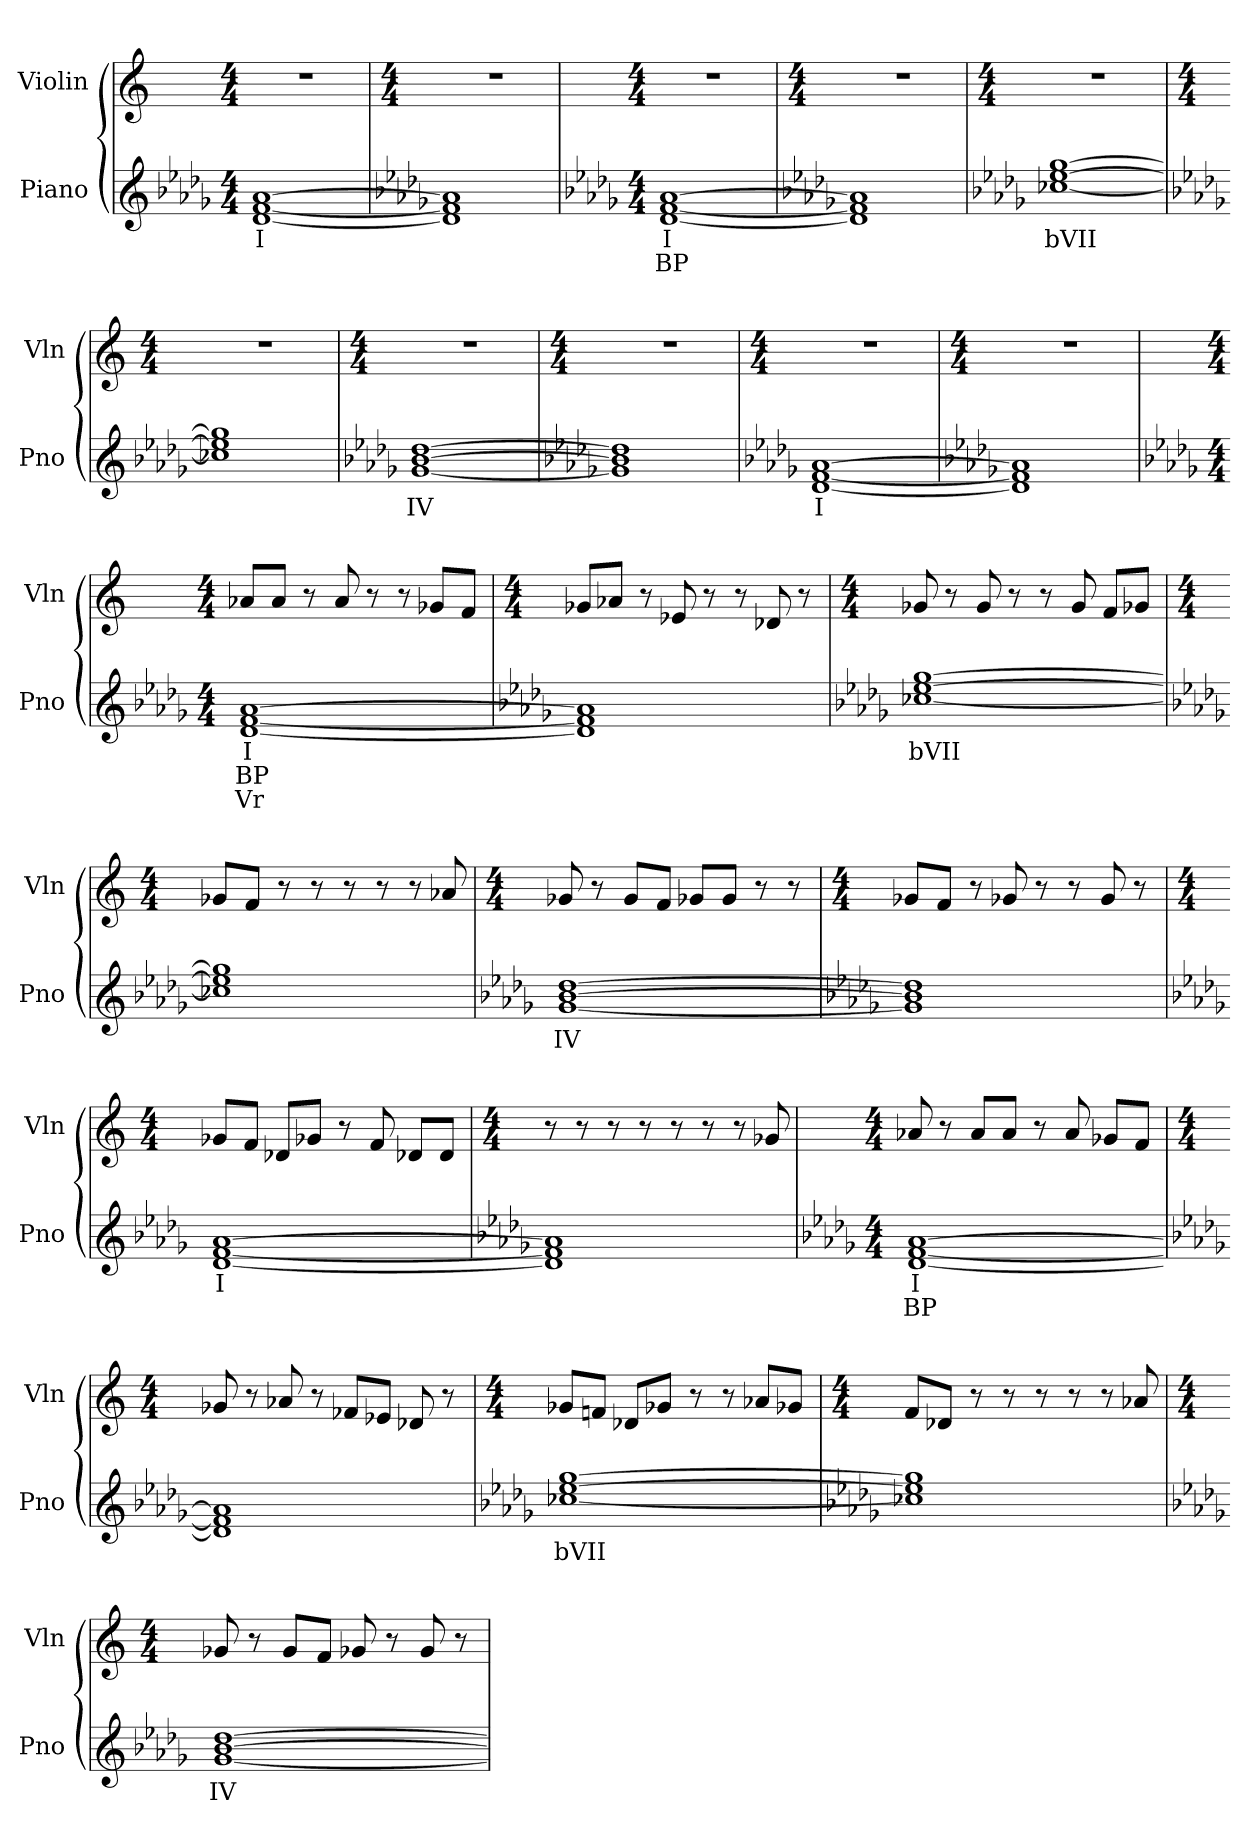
**kern	**text	**text	**text	**kern
*part2	*part2	*part2	*part2	*part1
*staff2	*staff2	*staff2	*staff2	*staff1
*I"Piano	*	*	*	*I"Violin
*I'Pno	*	*	*	*I'Vln
*k[b-e-a-d-g-]	*	*	*	*
*D-:	*	*	*	*
*M4/4	*	*	*	*M4/4
=	=	=	=	=
[1d- [1f [1a-	I	.	.	1r
=	=	=	=	=
*k[b-e-a-d-g-]	*	*	*	*
*D-:	*	*	*	*
*	*	*	*	*M4/4
1d-] 1f] 1a-]	.	.	.	1r
=	=	=	=	=
*k[b-e-a-d-g-]	*	*	*	*
*D-:	*	*	*	*
*M4/4	*	*	*	*M4/4
[1d- [1f [1a-	I	BP	.	1r
=	=	=	=	=
*k[b-e-a-d-g-]	*	*	*	*
*D-:	*	*	*	*
*	*	*	*	*M4/4
1d-] 1f] 1a-]	.	.	.	1r
=	=	=	=	=
*k[b-e-a-d-g-]	*	*	*	*
*D-:	*	*	*	*
*	*	*	*	*M4/4
[1cc-X [1ee- [1gg-	bVII	.	.	1r
=	=	=	=	=
*k[b-e-a-d-g-]	*	*	*	*
*D-:	*	*	*	*
*	*	*	*	*M4/4
1cc-X] 1ee-] 1gg-]	.	.	.	1r
=	=	=	=	=
*k[b-e-a-d-g-]	*	*	*	*
*D-:	*	*	*	*
*	*	*	*	*M4/4
[1g- [1b- [1dd-	IV	.	.	1r
=	=	=	=	=
*k[b-e-a-d-g-]	*	*	*	*
*D-:	*	*	*	*
*	*	*	*	*M4/4
1g-] 1b-] 1dd-]	.	.	.	1r
=	=	=	=	=
*k[b-e-a-d-g-]	*	*	*	*
*D-:	*	*	*	*
*	*	*	*	*M4/4
[1d- [1f [1a-	I	.	.	1r
=	=	=	=	=
*k[b-e-a-d-g-]	*	*	*	*
*D-:	*	*	*	*
*	*	*	*	*M4/4
1d-] 1f] 1a-]	.	.	.	1r
=	=	=	=	=
*k[b-e-a-d-g-]	*	*	*	*
*D-:	*	*	*	*
*M4/4	*	*	*	*M4/4
[1d- [1f [1a-	I	BP	Vr	8a-XL
.	.	.	.	8a-J
.	.	.	.	8r
.	.	.	.	8a-
.	.	.	.	8r
.	.	.	.	8r
.	.	.	.	8g-XL
.	.	.	.	8fJ
=	=	=	=	=
*k[b-e-a-d-g-]	*	*	*	*
*D-:	*	*	*	*
*	*	*	*	*M4/4
1d-] 1f] 1a-]	.	.	.	8g-XL
.	.	.	.	8a-XJ
.	.	.	.	8r
.	.	.	.	8e-X
.	.	.	.	8r
.	.	.	.	8r
.	.	.	.	8d-X
.	.	.	.	8r
=	=	=	=	=
*k[b-e-a-d-g-]	*	*	*	*
*D-:	*	*	*	*
*	*	*	*	*M4/4
[1cc-X [1ee- [1gg-	bVII	.	.	8g-X
.	.	.	.	8r
.	.	.	.	8g-
.	.	.	.	8r
.	.	.	.	8r
.	.	.	.	8g-
.	.	.	.	8fL
.	.	.	.	8g-XJ
=	=	=	=	=
*k[b-e-a-d-g-]	*	*	*	*
*D-:	*	*	*	*
*	*	*	*	*M4/4
1cc-X] 1ee-] 1gg-]	.	.	.	8g-XL
.	.	.	.	8fJ
.	.	.	.	8r
.	.	.	.	8r
.	.	.	.	8r
.	.	.	.	8r
.	.	.	.	8r
.	.	.	.	8a-X
=	=	=	=	=
*k[b-e-a-d-g-]	*	*	*	*
*D-:	*	*	*	*
*	*	*	*	*M4/4
[1g- [1b- [1dd-	IV	.	.	8g-X
.	.	.	.	8r
.	.	.	.	8g-L
.	.	.	.	8fJ
.	.	.	.	8g-XL
.	.	.	.	8g-J
.	.	.	.	8r
.	.	.	.	8r
=	=	=	=	=
*k[b-e-a-d-g-]	*	*	*	*
*D-:	*	*	*	*
*	*	*	*	*M4/4
1g-] 1b-] 1dd-]	.	.	.	8g-XL
.	.	.	.	8fJ
.	.	.	.	8r
.	.	.	.	8g-X
.	.	.	.	8r
.	.	.	.	8r
.	.	.	.	8g-
.	.	.	.	8r
=	=	=	=	=
*k[b-e-a-d-g-]	*	*	*	*
*D-:	*	*	*	*
*	*	*	*	*M4/4
[1d- [1f [1a-	I	.	.	8g-XL
.	.	.	.	8fJ
.	.	.	.	8d-XL
.	.	.	.	8g-XJ
.	.	.	.	8r
.	.	.	.	8f
.	.	.	.	8d-XL
.	.	.	.	8d-J
=	=	=	=	=
*k[b-e-a-d-g-]	*	*	*	*
*D-:	*	*	*	*
*	*	*	*	*M4/4
1d-] 1f] 1a-]	.	.	.	8r
.	.	.	.	8r
.	.	.	.	8r
.	.	.	.	8r
.	.	.	.	8r
.	.	.	.	8r
.	.	.	.	8r
.	.	.	.	8g-X
=	=	=	=	=
*k[b-e-a-d-g-]	*	*	*	*
*D-:	*	*	*	*
*M4/4	*	*	*	*M4/4
[1d- [1f [1a-	I	BP	.	8a-X
.	.	.	.	8r
.	.	.	.	8a-L
.	.	.	.	8a-J
.	.	.	.	8r
.	.	.	.	8a-
.	.	.	.	8g-XL
.	.	.	.	8fJ
=	=	=	=	=
*k[b-e-a-d-g-]	*	*	*	*
*D-:	*	*	*	*
*	*	*	*	*M4/4
1d-] 1f] 1a-]	.	.	.	8g-X
.	.	.	.	8r
.	.	.	.	8a-X
.	.	.	.	8r
.	.	.	.	8f-XL
.	.	.	.	8e-XJ
.	.	.	.	8d-X
.	.	.	.	8r
=	=	=	=	=
*k[b-e-a-d-g-]	*	*	*	*
*D-:	*	*	*	*
*	*	*	*	*M4/4
[1cc-X [1ee- [1gg-	bVII	.	.	8g-XL
.	.	.	.	8fnJ
.	.	.	.	8d-XL
.	.	.	.	8g-XJ
.	.	.	.	8r
.	.	.	.	8r
.	.	.	.	8a-XL
.	.	.	.	8g-XJ
=	=	=	=	=
*k[b-e-a-d-g-]	*	*	*	*
*D-:	*	*	*	*
*	*	*	*	*M4/4
1cc-X] 1ee-] 1gg-]	.	.	.	8fL
.	.	.	.	8d-XJ
.	.	.	.	8r
.	.	.	.	8r
.	.	.	.	8r
.	.	.	.	8r
.	.	.	.	8r
.	.	.	.	8a-X
=	=	=	=	=
*k[b-e-a-d-g-]	*	*	*	*
*D-:	*	*	*	*
*	*	*	*	*M4/4
[1g- [1b- [1dd-	IV	.	.	8g-X
.	.	.	.	8r
.	.	.	.	8g-L
.	.	.	.	8fJ
.	.	.	.	8g-X
.	.	.	.	8r
.	.	.	.	8g-
.	.	.	.	8r
=	=	=	=	=
*-	*-	*-	*-	*-
